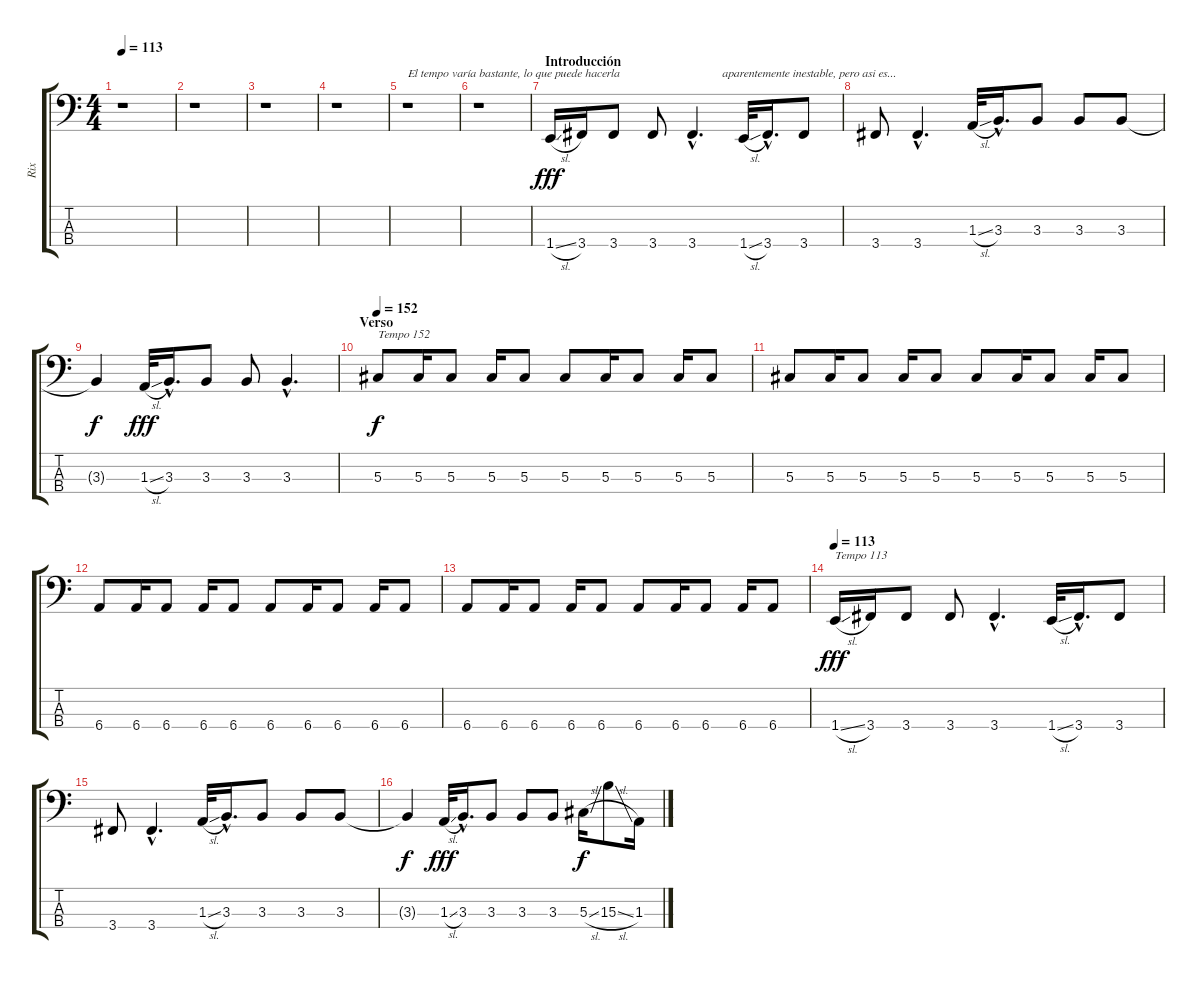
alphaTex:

\track ("Rix" "Rix") {instrument electricbasspick}
\staff {score tabs}
\tuning (Gb2 Db2 Ab1 Eb1) {hide}
\ts (4 4)
\tempo 113
\clef f4
\ks c
r.1{dy fff instrument electricbasspick} |
r.1 |
r.1 |
r.1 |
r.1{txt "El tempo varía bastante, lo que puede hacerla"} |
r.1 |
\section ("" "Introducción")
1.4{sl}.16 3.4.16 3.4.8 3.4.8 3.4{hac}.4{d txt "          aparentemente inestable, pero asi es..."} 1.4{sl}.32 3.4{hac}.16{d} 3.4.8 |
3.4.8 3.4{hac}.4{d} 1.3{sl}.32 3.3{hac}.16{d} 3.3.8 3.3.8 3.3.8 |
3.3{t}.4{dy f} 1.3{sl}.32{dy fff} 3.3{hac}.16{d} 3.3.8 3.3.8 3.3{hac}.4{d} |
\section ("" "Verso ")
\tempo 152
5.3.8{txt "Tempo 152" dy f} 5.3.16 5.3.8 5.3.16 5.3.8 5.3.8 5.3.16 5.3.8 5.3.16 5.3.8 |
5.3.8 5.3.16 5.3.8 5.3.16 5.3.8 5.3.8 5.3.16 5.3.8 5.3.16 5.3.8 |
6.4.8 6.4.16 6.4.8 6.4.16 6.4.8 6.4.8 6.4.16 6.4.8 6.4.16 6.4.8 |
6.4.8 6.4.16 6.4.8 6.4.16 6.4.8 6.4.8 6.4.16 6.4.8 6.4.16 6.4.8 |
\tempo 113
1.4{sl}.16{txt "Tempo 113" dy fff} 3.4.16 3.4.8 3.4.8 3.4{hac}.4{d} 1.4{sl}.32 3.4{hac}.16{d} 3.4.8 |
3.4.8 3.4{hac}.4{d} 1.3{sl}.32 3.3{hac}.16{d} 3.3.8 3.3.8 3.3.8 |
3.3{t}.4{dy f} 1.3{sl}.32{dy fff} 3.3{hac}.16{d} 3.3.8 3.3.8 3.3.8 5.3{sl}.16{dy f} 15.3{sl}.8 1.3.16
